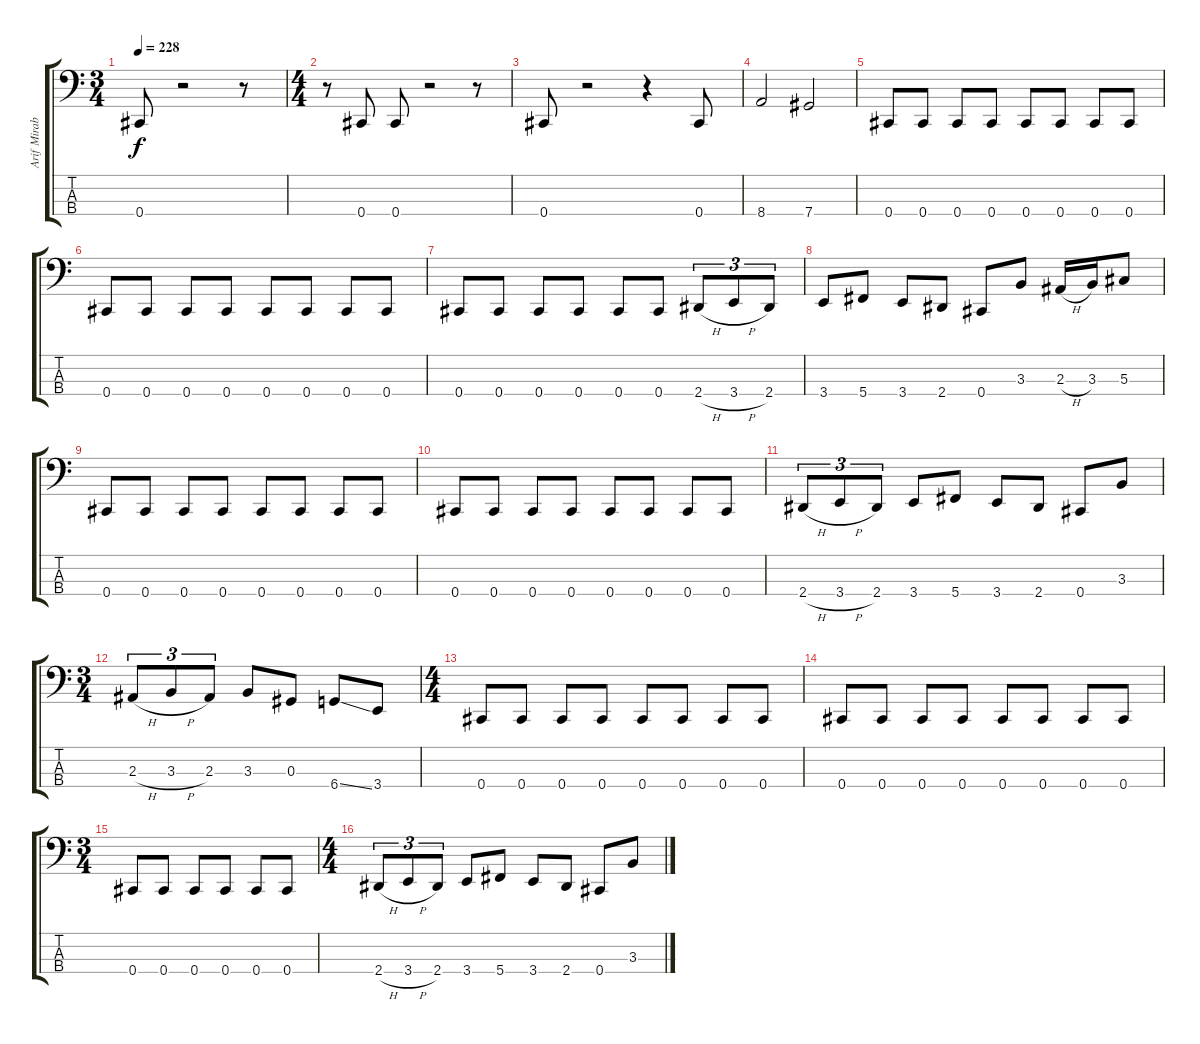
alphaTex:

\track ("Arif Mirabdolbaghi" "Arif Mirab") {instrument electricbassfinger}
\staff {score tabs}
\tuning (Gb2 Db2 Ab1 Db1) {hide}
\ts (3 4)
\tempo 228
\clef f4
\ks c
0.4.8{dy f instrument electricbassfinger} r.2 r.8 |
\ts (4 4)
r.8 0.4.8 0.4.8 r.2 r.8 |
0.4.8 r.2 r.4 0.4.8 |
8.4.2 7.4.2 |
0.4.8 0.4.8 0.4.8 0.4.8 0.4.8 0.4.8 0.4.8 0.4.8 |
0.4.8 0.4.8 0.4.8 0.4.8 0.4.8 0.4.8 0.4.8 0.4.8 |
0.4.8 0.4.8 0.4.8 0.4.8 0.4.8 0.4.8 2.4{h}.8{tu (3 2)} 3.4{h}.8{tu (3 2)} 2.4.8{tu (3 2)} |
3.4.8 5.4.8 3.4.8 2.4.8 0.4.8 3.3.8 2.3{h}.16 3.3.16 5.3.8 |
0.4.8 0.4.8 0.4.8 0.4.8 0.4.8 0.4.8 0.4.8 0.4.8 |
0.4.8 0.4.8 0.4.8 0.4.8 0.4.8 0.4.8 0.4.8 0.4.8 |
2.4{h}.8{tu (3 2)} 3.4{h}.8{tu (3 2)} 2.4.8{tu (3 2)} 3.4.8 5.4.8 3.4.8 2.4.8 0.4.8 3.3.8 |
\ts (3 4)
2.3{h}.8{tu (3 2)} 3.3{h}.8{tu (3 2)} 2.3.8{tu (3 2)} 3.3.8 0.3.8 6.4{ss}.8 3.4.8 |
\ts (4 4)
0.4.8 0.4.8 0.4.8 0.4.8 0.4.8 0.4.8 0.4.8 0.4.8 |
0.4.8 0.4.8 0.4.8 0.4.8 0.4.8 0.4.8 0.4.8 0.4.8 |
\ts (3 4)
0.4.8 0.4.8 0.4.8 0.4.8 0.4.8 0.4.8 |
\ts (4 4)
2.4{h}.8{tu (3 2)} 3.4{h}.8{tu (3 2)} 2.4.8{tu (3 2)} 3.4.8 5.4.8 3.4.8 2.4.8 0.4.8 3.3.8
